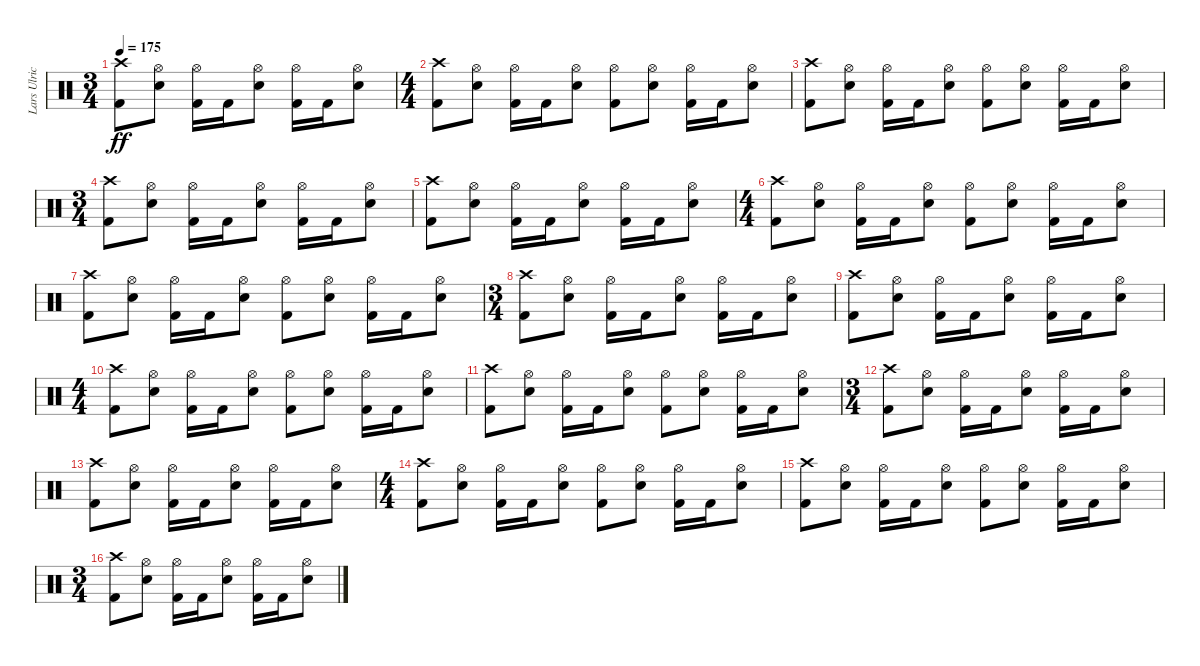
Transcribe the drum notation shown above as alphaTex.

\track ("Lars Ulrich" "Lars Ulric") {instrument percussion}
\staff {score}
\articulation defaults
\ts (3 4)
\tempo 175
\clef neutral
\ks c
("Crash high (hit)" "Kick (hit) 2").8{dy ff} ("Hi-Hat (open)" "Snare (hit) 2").8 ("Hi-Hat (open)" "Kick (hit) 2").16 "Kick (hit) 2".16 ("Hi-Hat (open)" "Snare (hit) 2").8 ("Hi-Hat (open)" "Kick (hit) 2").16 "Kick (hit) 2".16 ("Hi-Hat (open)" "Snare (hit) 2").8 |
\ts (4 4)
("Crash high (hit)" "Kick (hit) 2").8 ("Hi-Hat (open)" "Snare (hit) 2").8 ("Hi-Hat (open)" "Kick (hit) 2").16 "Kick (hit) 2".16 ("Hi-Hat (open)" "Snare (hit) 2").8 ("Hi-Hat (open)" "Kick (hit) 2").8 ("Hi-Hat (open)" "Snare (hit) 2").8 ("Hi-Hat (open)" "Kick (hit) 2").16 "Kick (hit) 2".16 ("Hi-Hat (open)" "Snare (hit) 2").8 |
("Crash high (hit)" "Kick (hit) 2").8 ("Hi-Hat (open)" "Snare (hit) 2").8 ("Hi-Hat (open)" "Kick (hit) 2").16 "Kick (hit) 2".16 ("Hi-Hat (open)" "Snare (hit) 2").8 ("Hi-Hat (open)" "Kick (hit) 2").8 ("Hi-Hat (open)" "Snare (hit) 2").8 ("Hi-Hat (open)" "Kick (hit) 2").16 "Kick (hit) 2".16 ("Hi-Hat (open)" "Snare (hit) 2").8 |
\ts (3 4)
("Crash high (hit)" "Kick (hit) 2").8 ("Hi-Hat (open)" "Snare (hit) 2").8 ("Hi-Hat (open)" "Kick (hit) 2").16 "Kick (hit) 2".16 ("Hi-Hat (open)" "Snare (hit) 2").8 ("Hi-Hat (open)" "Kick (hit) 2").16 "Kick (hit) 2".16 ("Hi-Hat (open)" "Snare (hit) 2").8 |
("Crash high (hit)" "Kick (hit) 2").8 ("Hi-Hat (open)" "Snare (hit) 2").8 ("Hi-Hat (open)" "Kick (hit) 2").16 "Kick (hit) 2".16 ("Hi-Hat (open)" "Snare (hit) 2").8 ("Hi-Hat (open)" "Kick (hit) 2").16 "Kick (hit) 2".16 ("Hi-Hat (open)" "Snare (hit) 2").8 |
\ts (4 4)
("Crash high (hit)" "Kick (hit) 2").8 ("Hi-Hat (open)" "Snare (hit) 2").8 ("Hi-Hat (open)" "Kick (hit) 2").16 "Kick (hit) 2".16 ("Hi-Hat (open)" "Snare (hit) 2").8 ("Hi-Hat (open)" "Kick (hit) 2").8 ("Hi-Hat (open)" "Snare (hit) 2").8 ("Hi-Hat (open)" "Kick (hit) 2").16 "Kick (hit) 2".16 ("Hi-Hat (open)" "Snare (hit) 2").8 |
("Crash high (hit)" "Kick (hit) 2").8 ("Hi-Hat (open)" "Snare (hit) 2").8 ("Hi-Hat (open)" "Kick (hit) 2").16 "Kick (hit) 2".16 ("Hi-Hat (open)" "Snare (hit) 2").8 ("Hi-Hat (open)" "Kick (hit) 2").8 ("Hi-Hat (open)" "Snare (hit) 2").8 ("Hi-Hat (open)" "Kick (hit) 2").16 "Kick (hit) 2".16 ("Hi-Hat (open)" "Snare (hit) 2").8 |
\ts (3 4)
("Crash high (hit)" "Kick (hit) 2").8 ("Hi-Hat (open)" "Snare (hit) 2").8 ("Hi-Hat (open)" "Kick (hit) 2").16 "Kick (hit) 2".16 ("Hi-Hat (open)" "Snare (hit) 2").8 ("Hi-Hat (open)" "Kick (hit) 2").16 "Kick (hit) 2".16 ("Hi-Hat (open)" "Snare (hit) 2").8 |
("Crash high (hit)" "Kick (hit) 2").8 ("Hi-Hat (open)" "Snare (hit) 2").8 ("Hi-Hat (open)" "Kick (hit) 2").16 "Kick (hit) 2".16 ("Hi-Hat (open)" "Snare (hit) 2").8 ("Hi-Hat (open)" "Kick (hit) 2").16 "Kick (hit) 2".16 ("Hi-Hat (open)" "Snare (hit) 2").8 |
\ts (4 4)
("Crash high (hit)" "Kick (hit) 2").8 ("Hi-Hat (open)" "Snare (hit) 2").8 ("Hi-Hat (open)" "Kick (hit) 2").16 "Kick (hit) 2".16 ("Hi-Hat (open)" "Snare (hit) 2").8 ("Hi-Hat (open)" "Kick (hit) 2").8 ("Hi-Hat (open)" "Snare (hit) 2").8 ("Hi-Hat (open)" "Kick (hit) 2").16 "Kick (hit) 2".16 ("Hi-Hat (open)" "Snare (hit) 2").8 |
("Crash high (hit)" "Kick (hit) 2").8 ("Hi-Hat (open)" "Snare (hit) 2").8 ("Hi-Hat (open)" "Kick (hit) 2").16 "Kick (hit) 2".16 ("Hi-Hat (open)" "Snare (hit) 2").8 ("Hi-Hat (open)" "Kick (hit) 2").8 ("Hi-Hat (open)" "Snare (hit) 2").8 ("Hi-Hat (open)" "Kick (hit) 2").16 "Kick (hit) 2".16 ("Hi-Hat (open)" "Snare (hit) 2").8 |
\ts (3 4)
("Crash high (hit)" "Kick (hit) 2").8 ("Hi-Hat (open)" "Snare (hit) 2").8 ("Hi-Hat (open)" "Kick (hit) 2").16 "Kick (hit) 2".16 ("Hi-Hat (open)" "Snare (hit) 2").8 ("Hi-Hat (open)" "Kick (hit) 2").16 "Kick (hit) 2".16 ("Hi-Hat (open)" "Snare (hit) 2").8 |
("Crash high (hit)" "Kick (hit) 2").8 ("Hi-Hat (open)" "Snare (hit) 2").8 ("Hi-Hat (open)" "Kick (hit) 2").16 "Kick (hit) 2".16 ("Hi-Hat (open)" "Snare (hit) 2").8 ("Hi-Hat (open)" "Kick (hit) 2").16 "Kick (hit) 2".16 ("Hi-Hat (open)" "Snare (hit) 2").8 |
\ts (4 4)
("Crash high (hit)" "Kick (hit) 2").8 ("Hi-Hat (open)" "Snare (hit) 2").8 ("Hi-Hat (open)" "Kick (hit) 2").16 "Kick (hit) 2".16 ("Hi-Hat (open)" "Snare (hit) 2").8 ("Hi-Hat (open)" "Kick (hit) 2").8 ("Hi-Hat (open)" "Snare (hit) 2").8 ("Hi-Hat (open)" "Kick (hit) 2").16 "Kick (hit) 2".16 ("Hi-Hat (open)" "Snare (hit) 2").8 |
("Crash high (hit)" "Kick (hit) 2").8 ("Hi-Hat (open)" "Snare (hit) 2").8 ("Hi-Hat (open)" "Kick (hit) 2").16 "Kick (hit) 2".16 ("Hi-Hat (open)" "Snare (hit) 2").8 ("Hi-Hat (open)" "Kick (hit) 2").8 ("Hi-Hat (open)" "Snare (hit) 2").8 ("Hi-Hat (open)" "Kick (hit) 2").16 "Kick (hit) 2".16 ("Hi-Hat (open)" "Snare (hit) 2").8 |
\ts (3 4)
("Crash high (hit)" "Kick (hit) 2").8 ("Hi-Hat (open)" "Snare (hit) 2").8 ("Hi-Hat (open)" "Kick (hit) 2").16 "Kick (hit) 2".16 ("Hi-Hat (open)" "Snare (hit) 2").8 ("Hi-Hat (open)" "Kick (hit) 2").16 "Kick (hit) 2".16 ("Hi-Hat (open)" "Snare (hit) 2").8
